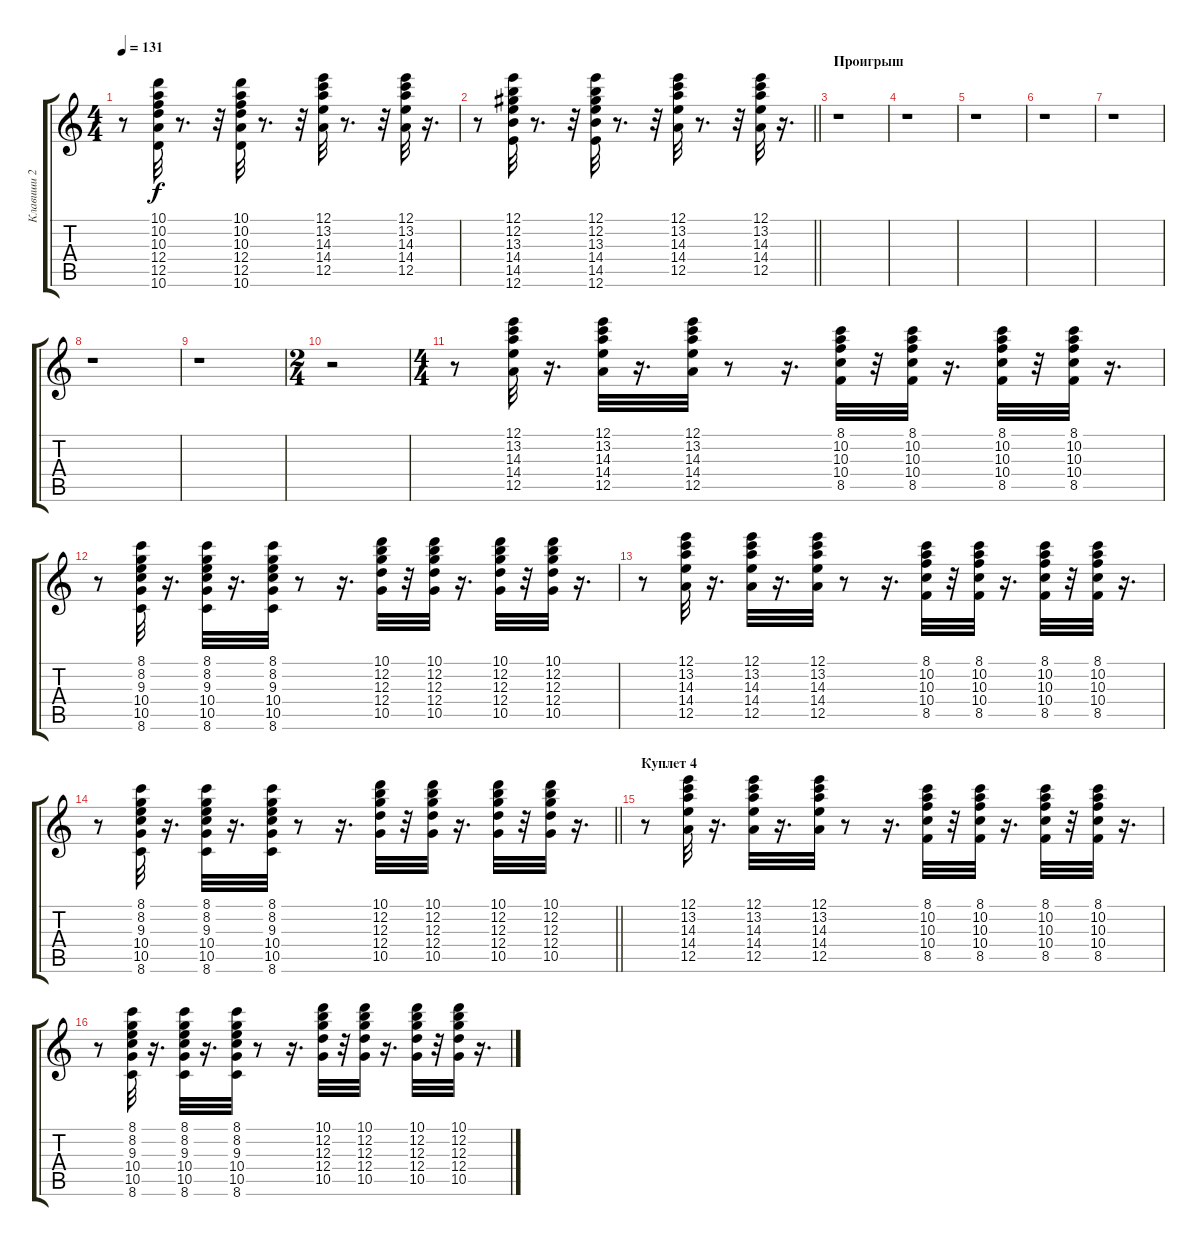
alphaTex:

\track ("Клавиши 2" "Клавиши 2") {instrument synthbass1}
\staff {score tabs}
\tuning (E4 B3 G3 D3 A2 E2) {hide}
\ts (4 4)
\tempo 131
\clef g2
\ks c
r.8{dy f} (10.1 10.2 10.3 12.4 12.5 10.6).32 r.8{d} r.32 (10.1 10.2 10.3 12.4 12.5 10.6).32 r.8{d} r.32 (12.1 13.2 14.3 14.4 12.5).32 r.8{d} r.32 (12.1 13.2 14.3 14.4 12.5).32 r.16{d} |
\barLineRight lightlight
r.8 (12.1 12.2 13.3 14.4 14.5 12.6).32 r.8{d} r.32 (12.1 12.2 13.3 14.4 14.5 12.6).32 r.8{d} r.32 (12.1 13.2 14.3 14.4 12.5).32 r.8{d} r.32 (12.1 13.2 14.3 14.4 12.5).32 r.16{d} |
\section ("" "Проигрыш")
r.1 |
r.1 |
r.1 |
r.1 |
r.1 |
r.1 |
r.1 |
\ts (2 4)
r.2 |
\ts (4 4)
r.8 (12.1 13.2 14.3 14.4 12.5).32 r.16{d} (12.1 13.2 14.3 14.4 12.5).32 r.16{d} (12.1 13.2 14.3 14.4 12.5).32 r.8 r.16{d} (8.1 10.2 10.3 10.4 8.5).32 r.32 (8.1 10.2 10.3 10.4 8.5).32 r.16{d} (8.1 10.2 10.3 10.4 8.5).32 r.32 (8.1 10.2 10.3 10.4 8.5).32 r.16{d} |
r.8 (8.1 8.2 9.3 10.4 10.5 8.6).32 r.16{d} (8.1 8.2 9.3 10.4 10.5 8.6).32 r.16{d} (8.1 8.2 9.3 10.4 10.5 8.6).32 r.8 r.16{d} (10.1 12.2 12.3 12.4 10.5).32 r.32 (10.1 12.2 12.3 12.4 10.5).32 r.16{d} (10.1 12.2 12.3 12.4 10.5).32 r.32 (10.1 12.2 12.3 12.4 10.5).32 r.16{d} |
r.8 (12.1 13.2 14.3 14.4 12.5).32 r.16{d} (12.1 13.2 14.3 14.4 12.5).32 r.16{d} (12.1 13.2 14.3 14.4 12.5).32 r.8 r.16{d} (8.1 10.2 10.3 10.4 8.5).32 r.32 (8.1 10.2 10.3 10.4 8.5).32 r.16{d} (8.1 10.2 10.3 10.4 8.5).32 r.32 (8.1 10.2 10.3 10.4 8.5).32 r.16{d} |
\barLineRight lightlight
r.8 (8.1 8.2 9.3 10.4 10.5 8.6).32 r.16{d} (8.1 8.2 9.3 10.4 10.5 8.6).32 r.16{d} (8.1 8.2 9.3 10.4 10.5 8.6).32 r.8 r.16{d} (10.1 12.2 12.3 12.4 10.5).32 r.32 (10.1 12.2 12.3 12.4 10.5).32 r.16{d} (10.1 12.2 12.3 12.4 10.5).32 r.32 (10.1 12.2 12.3 12.4 10.5).32 r.16{d} |
\section ("" "Куплет 4")
r.8 (12.1 13.2 14.3 14.4 12.5).32 r.16{d} (12.1 13.2 14.3 14.4 12.5).32 r.16{d} (12.1 13.2 14.3 14.4 12.5).32 r.8 r.16{d} (8.1 10.2 10.3 10.4 8.5).32 r.32 (8.1 10.2 10.3 10.4 8.5).32 r.16{d} (8.1 10.2 10.3 10.4 8.5).32 r.32 (8.1 10.2 10.3 10.4 8.5).32 r.16{d} |
r.8 (8.1 8.2 9.3 10.4 10.5 8.6).32 r.16{d} (8.1 8.2 9.3 10.4 10.5 8.6).32 r.16{d} (8.1 8.2 9.3 10.4 10.5 8.6).32 r.8 r.16{d} (10.1 12.2 12.3 12.4 10.5).32 r.32 (10.1 12.2 12.3 12.4 10.5).32 r.16{d} (10.1 12.2 12.3 12.4 10.5).32 r.32 (10.1 12.2 12.3 12.4 10.5).32 r.16{d}
